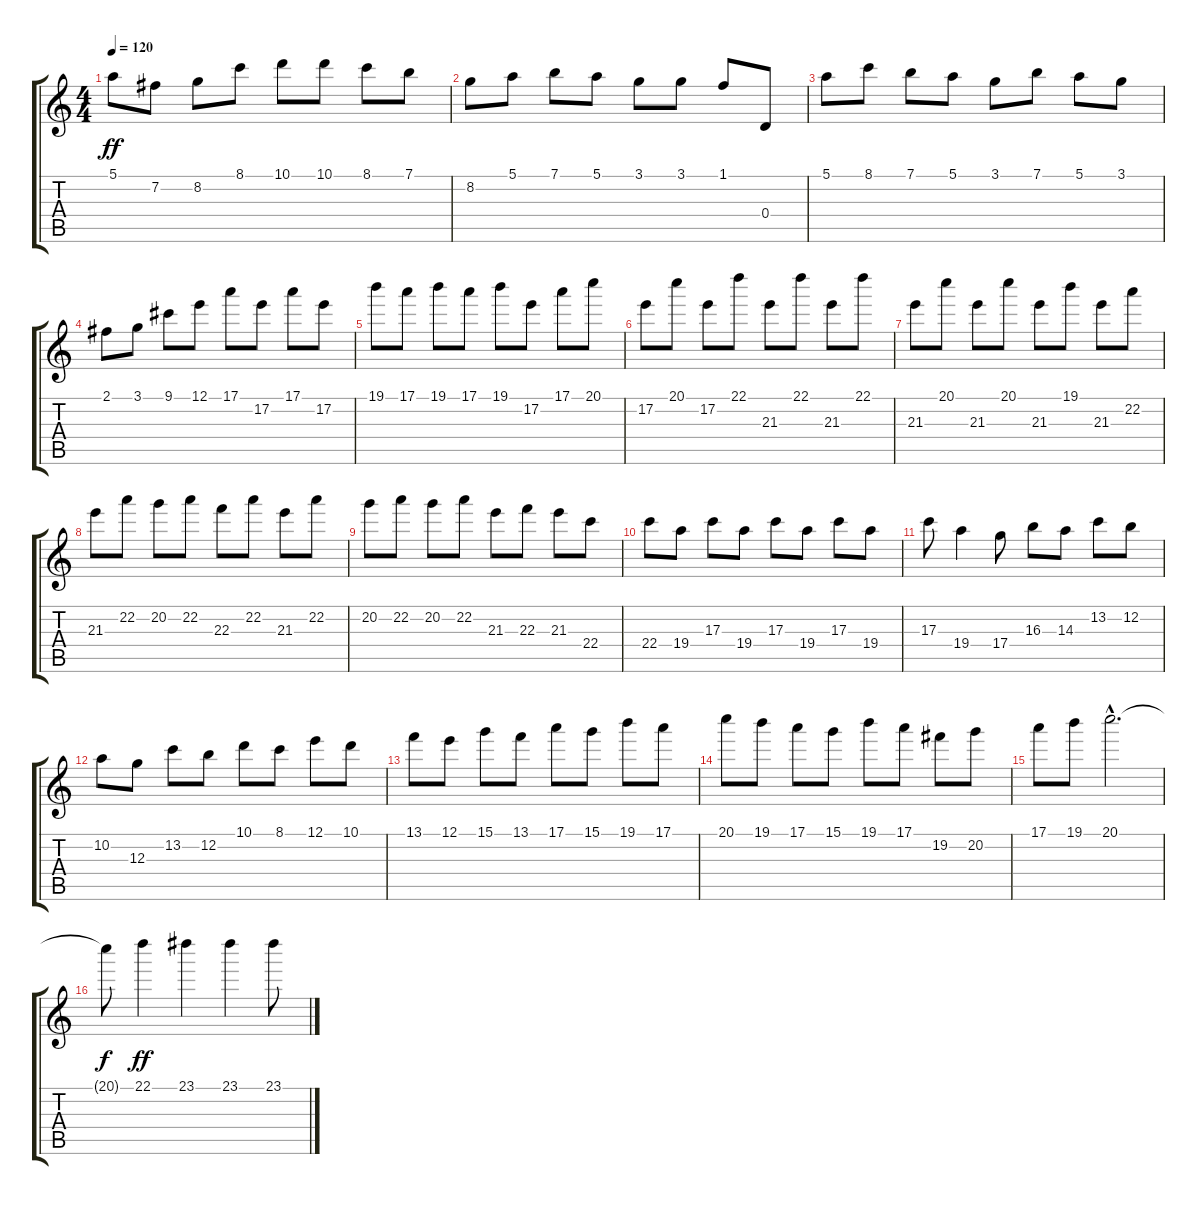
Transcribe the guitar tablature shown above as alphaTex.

\track "" {instrument acousticguitarnylon}
\staff {score tabs}
\tuning (E4 B3 G3 D3 A2 E2) {hide}
\ts (4 4)
\tempo 120
\clef g2
\ks c
5.1.8{dy ff} 7.2.8 8.2.8 8.1.8 10.1.8 10.1.8 8.1.8 7.1.8 |
8.2.8 5.1.8 7.1.8 5.1.8 3.1.8 3.1.8 1.1.8 0.4.8 |
5.1.8 8.1.8 7.1.8 5.1.8 3.1.8 7.1.8 5.1.8 3.1.8 |
2.1.8 3.1.8 9.1.8 12.1.8 17.1.8 17.2.8 17.1.8 17.2.8 |
19.1.8 17.1.8 19.1.8 17.1.8 19.1.8 17.2.8 17.1.8 20.1.8 |
17.2.8 20.1.8 17.2.8 22.1.8 21.3.8 22.1.8 21.3.8 22.1.8 |
21.3.8 20.1.8 21.3.8 20.1.8 21.3.8 19.1.8 21.3.8 22.2.8 |
21.3.8 22.2.8 20.2.8 22.2.8 22.3.8 22.2.8 21.3.8 22.2.8 |
20.2.8 22.2.8 20.2.8 22.2.8 21.3.8 22.3.8 21.3.8 22.4.8 |
22.4.8 19.4.8 17.3.8 19.4.8 17.3.8 19.4.8 17.3.8 19.4.8 |
17.3.8 19.4.4 17.4.8 16.3.8 14.3.8 13.2.8 12.2.8 |
10.2.8 12.3.8 13.2.8 12.2.8 10.1.8 8.1.8 12.1.8 10.1.8 |
13.1.8 12.1.8 15.1.8 13.1.8 17.1.8 15.1.8 19.1.8 17.1.8 |
20.1.8 19.1.8 17.1.8 15.1.8 19.1.8 17.1.8 19.2.8 20.2.8 |
17.1.8 19.1.8 20.1{hac}.2{d} |
20.1{t}.8{dy f} 22.1.4{dy ff} 23.1.4 23.1.4 23.1.8
